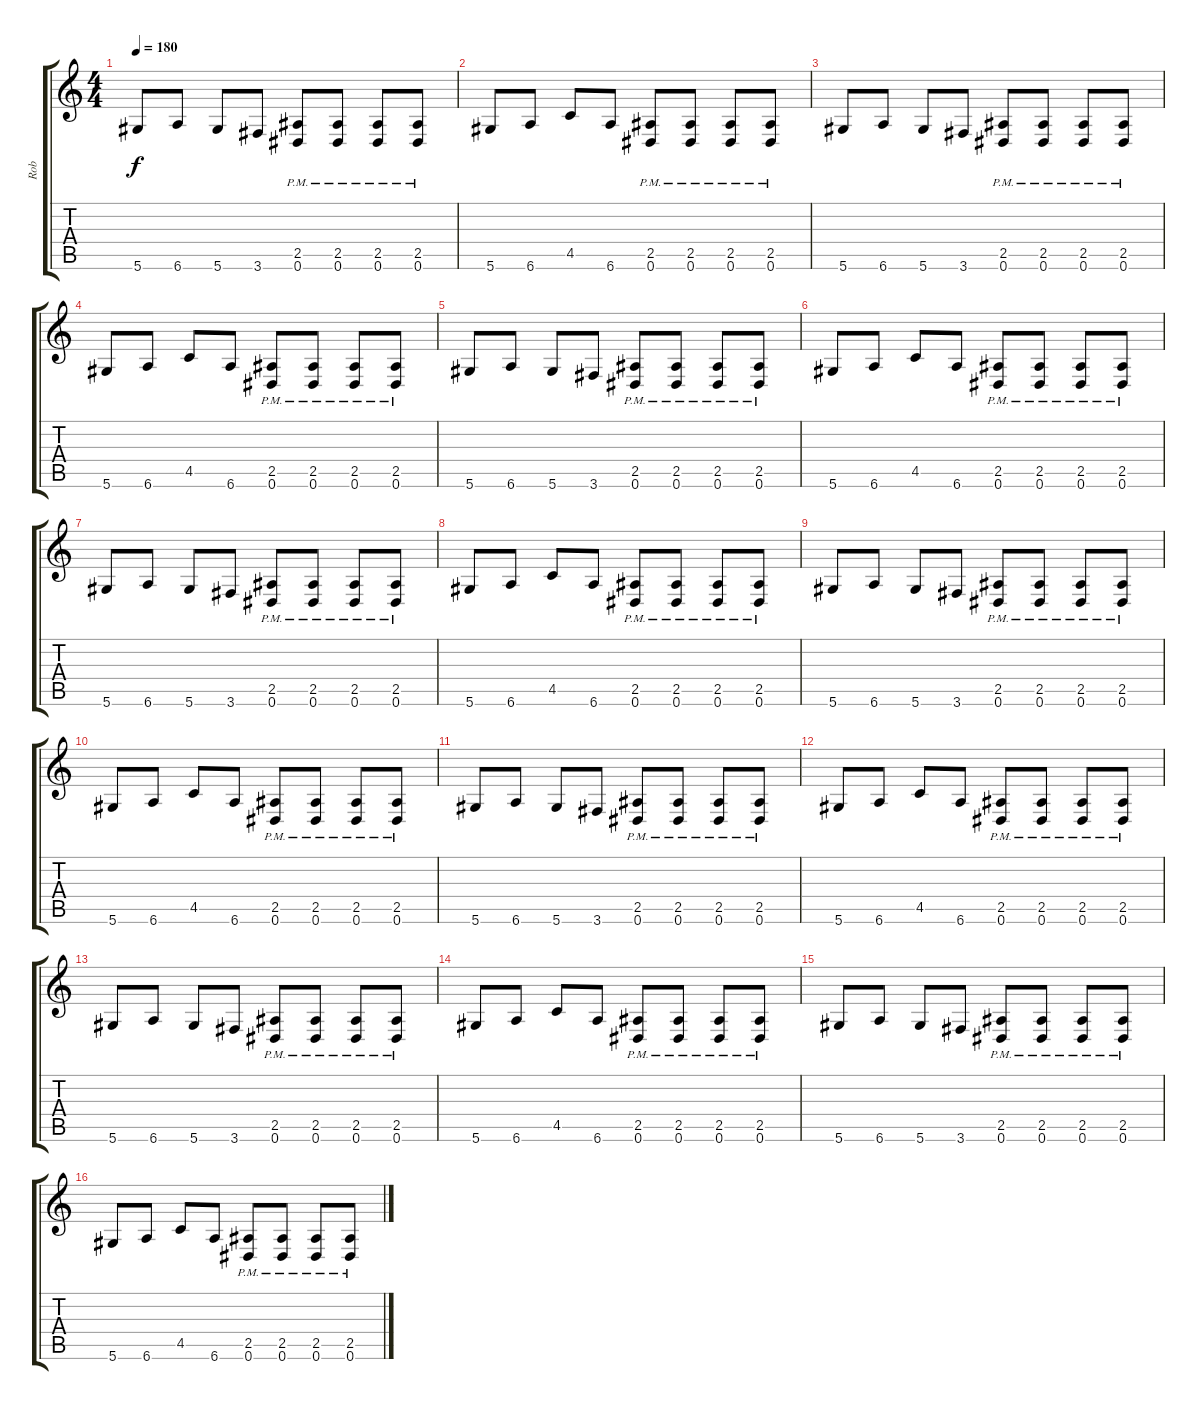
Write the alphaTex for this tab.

\track ("Rob" "Rob") {instrument overdrivenguitar}
\staff {score tabs}
\tuning (Eb4 Bb3 Gb3 Db3 Ab2 Eb2) {hide}
\ts (4 4)
\tempo 180
\clef g2
\ks c
5.6.8{dy f instrument overdrivenguitar} 6.6.8 5.6.8 3.6.8 (2.5{pm} 0.6{pm}).8 (2.5{pm} 0.6{pm}).8 (2.5{pm} 0.6{pm}).8 (2.5{pm} 0.6{pm}).8 |
5.6.8 6.6.8 4.5.8 6.6.8 (2.5{pm} 0.6{pm}).8 (2.5{pm} 0.6{pm}).8 (2.5{pm} 0.6{pm}).8 (2.5{pm} 0.6{pm}).8 |
5.6.8 6.6.8 5.6.8 3.6.8 (2.5{pm} 0.6{pm}).8 (2.5{pm} 0.6{pm}).8 (2.5{pm} 0.6{pm}).8 (2.5{pm} 0.6{pm}).8 |
5.6.8 6.6.8 4.5.8 6.6.8 (2.5{pm} 0.6{pm}).8 (2.5{pm} 0.6{pm}).8 (2.5{pm} 0.6{pm}).8 (2.5{pm} 0.6{pm}).8 |
5.6.8 6.6.8 5.6.8 3.6.8 (2.5{pm} 0.6{pm}).8 (2.5{pm} 0.6{pm}).8 (2.5{pm} 0.6{pm}).8 (2.5{pm} 0.6{pm}).8 |
5.6.8 6.6.8 4.5.8 6.6.8 (2.5{pm} 0.6{pm}).8 (2.5{pm} 0.6{pm}).8 (2.5{pm} 0.6{pm}).8 (2.5{pm} 0.6{pm}).8 |
5.6.8 6.6.8 5.6.8 3.6.8 (2.5{pm} 0.6{pm}).8 (2.5{pm} 0.6{pm}).8 (2.5{pm} 0.6{pm}).8 (2.5{pm} 0.6{pm}).8 |
5.6.8 6.6.8 4.5.8 6.6.8 (2.5{pm} 0.6{pm}).8 (2.5{pm} 0.6{pm}).8 (2.5{pm} 0.6{pm}).8 (2.5{pm} 0.6{pm}).8 |
5.6.8 6.6.8 5.6.8 3.6.8 (2.5{pm} 0.6{pm}).8 (2.5{pm} 0.6{pm}).8 (2.5{pm} 0.6{pm}).8 (2.5{pm} 0.6{pm}).8 |
5.6.8 6.6.8 4.5.8 6.6.8 (2.5{pm} 0.6{pm}).8 (2.5{pm} 0.6{pm}).8 (2.5{pm} 0.6{pm}).8 (2.5{pm} 0.6{pm}).8 |
5.6.8 6.6.8 5.6.8 3.6.8 (2.5{pm} 0.6{pm}).8 (2.5{pm} 0.6{pm}).8 (2.5{pm} 0.6{pm}).8 (2.5{pm} 0.6{pm}).8 |
5.6.8 6.6.8 4.5.8 6.6.8 (2.5{pm} 0.6{pm}).8 (2.5{pm} 0.6{pm}).8 (2.5{pm} 0.6{pm}).8 (2.5{pm} 0.6{pm}).8 |
5.6.8 6.6.8 5.6.8 3.6.8 (2.5{pm} 0.6{pm}).8 (2.5{pm} 0.6{pm}).8 (2.5{pm} 0.6{pm}).8 (2.5{pm} 0.6{pm}).8 |
5.6.8 6.6.8 4.5.8 6.6.8 (2.5{pm} 0.6{pm}).8 (2.5{pm} 0.6{pm}).8 (2.5{pm} 0.6{pm}).8 (2.5{pm} 0.6{pm}).8 |
5.6.8 6.6.8 5.6.8 3.6.8 (2.5{pm} 0.6{pm}).8 (2.5{pm} 0.6{pm}).8 (2.5{pm} 0.6{pm}).8 (2.5{pm} 0.6{pm}).8 |
5.6.8 6.6.8 4.5.8 6.6.8 (2.5{pm} 0.6{pm}).8 (2.5{pm} 0.6{pm}).8 (2.5{pm} 0.6{pm}).8 (2.5{pm} 0.6{pm}).8
